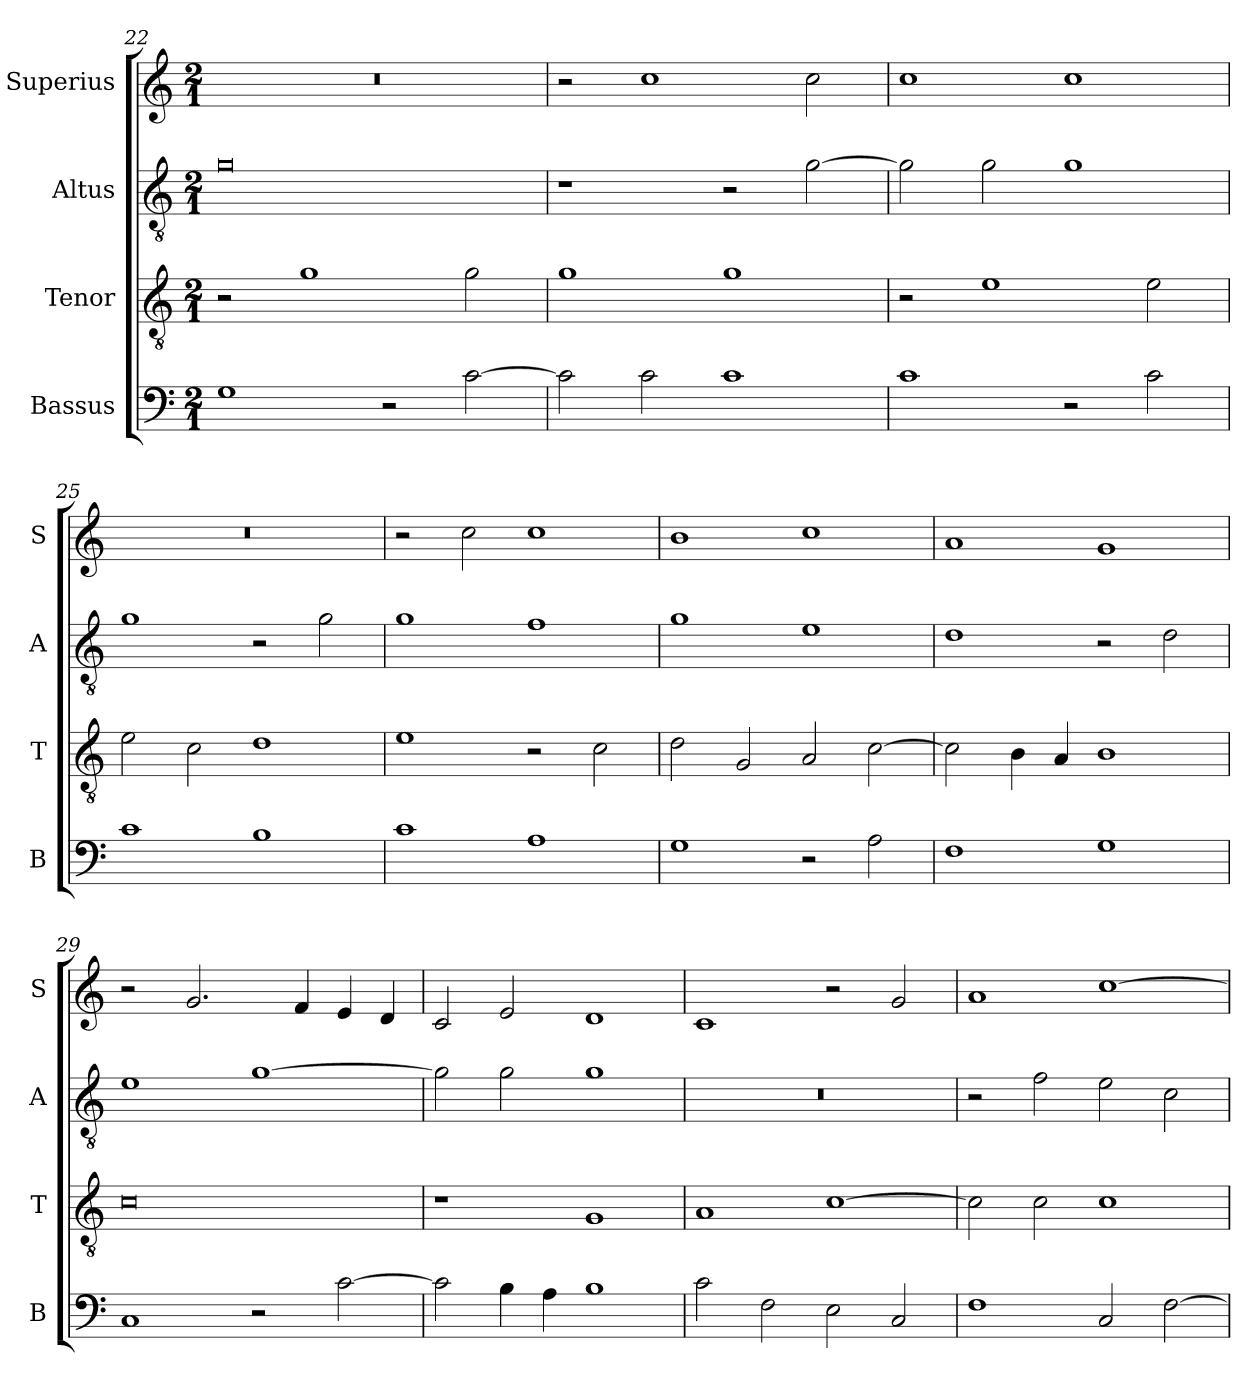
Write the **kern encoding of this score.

**kern	**kern	**kern	**kern
*part4	*part3	*part2	*part1
*staff4	*staff3	*staff2	*staff1
*I"Bassus	*I"Tenor	*I"Altus	*I"Superius
*I'B	*I'T	*I'A	*I'S
*clefF4	*clefGv2	*clefGv2	*clefG2
*k[]	*k[]	*k[]	*k[]
*C:	*C:	*C:	*C:
*M2/1	*M2/1	*M2/1	*M2/1
=22	=22	=22	=22
1G	2r	0g	0r
.	1g	.	.
2r	.	.	.
[2c	2g	.	.
=23	=23	=23	=23
2c]	1g	1r	2r
2c	.	.	1cc
1c	1g	2r	.
.	.	[2g	2cc
=24	=24	=24	=24
1c	2r	2g]	1cc
.	1e	2g	.
2r	.	1g	1cc
2c	2e	.	.
=25	=25	=25	=25
1c	2e	1g	0r
.	2c	.	.
1B	1d	2r	.
.	.	2g	.
=26	=26	=26	=26
1c	1e	1g	2r
.	.	.	2cc
1A	2r	1f	1cc
.	2c	.	.
=27	=27	=27	=27
1G	2d	1g	1b
.	2G	.	.
2r	2A	1e	1cc
2A	[2c	.	.
=28	=28	=28	=28
1F	2c]	1d	1a
.	4B	.	.
.	4A	.	.
1G	1B	2r	1g
.	.	2d	.
=29	=29	=29	=29
1C	0c	1e	2r
.	.	.	2.g
2r	.	[1g	.
.	.	.	4f
[2c	.	.	4e
.	.	.	4d
=30	=30	=30	=30
2c]	1r	2g]	2c
4B	.	2g	2e
4A	.	.	.
1B	1G	1g	1d
=31	=31	=31	=31
2c	1A	0r	1c
2F	.	.	.
2E	[1c	.	2r
2C	.	.	2g
=32	=32	=32	=32
1F	2c]	2r	1a
.	2c	2f	.
2C	1c	2e	[1cc
[2F	.	2c	.
=	=	=	=
*-	*-	*-	*-
